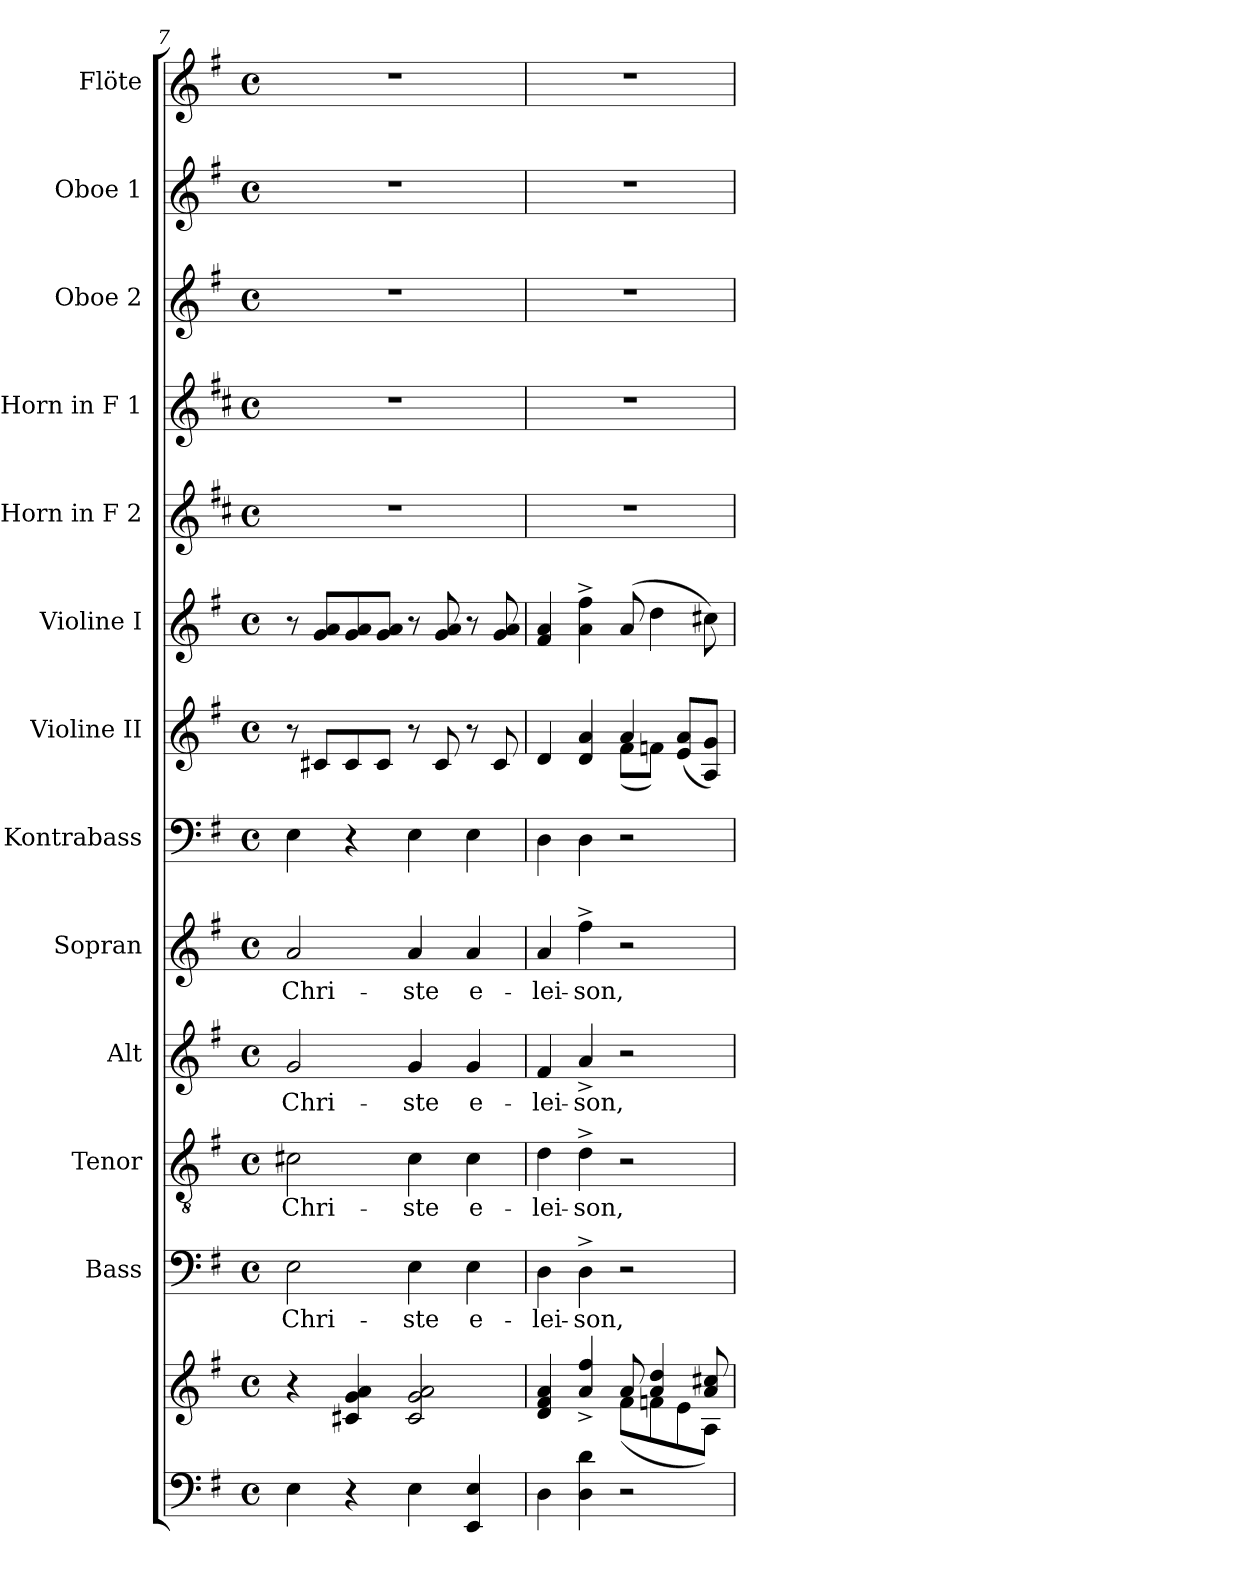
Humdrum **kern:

**kern	**kern	**kern	**text	**kern	**text	**kern	**text	**kern	**text	**kern	**kern	**kern	**kern	**kern	**kern	**kern	**kern
*part13	*part13	*part12	*part12	*part11	*part11	*part10	*part10	*part9	*part9	*part8	*part7	*part6	*part5	*part4	*part3	*part2	*part1
*staff14	*staff13	*staff12	*staff12	*staff11	*staff11	*staff10	*staff10	*staff9	*staff9	*staff8	*staff7	*staff6	*staff5	*staff4	*staff3	*staff2	*staff1
*	*	*I"Bass	*	*I"Tenor	*	*I"Alt	*	*I"Sopran	*	*I"Kontrabass	*I"Violine II	*I"Violine I	*I"Horn in F 2	*I"Horn in F 1	*I"Oboe 2	*I"Oboe 1	*I"Flöte
*	*	*I'B.	*	*I'T.	*	*I'A.	*	*I'S.	*	*I'Kb.	*I'Vl. II	*I'Vl. I	*	*	*I'Ob. 2	*I'Ob. 1	*I'Fl.
*clefF4	*clefG2	*clefF4	*	*clefGv2	*	*clefG2	*	*clefG2	*	*clefF4	*clefG2	*clefG2	*clefG2	*clefG2	*clefG2	*clefG2	*clefG2
*	*	*	*	*	*	*	*	*	*	*ITrd7c12	*	*	*ITrd4c7	*ITrd4c7	*	*	*
*k[f#]	*k[f#]	*k[f#]	*	*k[f#]	*	*k[f#]	*	*k[f#]	*	*k[f#]	*k[f#]	*k[f#]	*k[f#]	*k[f#]	*k[f#]	*k[f#]	*k[f#]
*G:	*G:	*G:	*	*G:	*	*G:	*	*G:	*	*G:	*G:	*G:	*G:	*G:	*G:	*G:	*G:
*M4/4	*M4/4	*M4/4	*	*M4/4	*	*M4/4	*	*M4/4	*	*M4/4	*M4/4	*M4/4	*M4/4	*M4/4	*M4/4	*M4/4	*M4/4
*met(c)	*met(c)	*met(c)	*	*met(c)	*	*met(c)	*	*met(c)	*	*met(c)	*met(c)	*met(c)	*met(c)	*met(c)	*met(c)	*met(c)	*met(c)
=7	=7	=7	=7	=7	=7	=7	=7	=7	=7	=7	=7	=7	=7	=7	=7	=7	=7
!	!	!	!LO:LY:b	!	!LO:LY:b	!	!LO:LY:b	!	!LO:LY:b	!	!	!	!	!	!	!	!
4E\	4r	2E\	Chri-	2c#X\	Chri-	2g/	Chri-	2a/	Chri-	4EE\	8r	8r	1r	1r	1r	1r	1r
.	.	.	.	.	.	.	.	.	.	.	8c#X/L	8g/ 8a/L	.	.	.	.	.
4r	4c#X/ 4g/ 4a/	.	.	.	.	.	.	.	.	4r	8c#/	8g/ 8a/	.	.	.	.	.
.	.	.	.	.	.	.	.	.	.	.	8c#/J	8g/ 8a/J	.	.	.	.	.
!	!	!	!LO:LY:b	!	!LO:LY:b	!	!LO:LY:b	!	!LO:LY:b	!	!	!	!	!	!	!	!
4E\	2c#/ 2g/ 2a/	4E\	-ste	4c#\	-ste	4g/	-ste	4a/	-ste	4EE\	8r	8r	.	.	.	.	.
.	.	.	.	.	.	.	.	.	.	.	8c#/	8g/ 8a/	.	.	.	.	.
!	!	!	!LO:LY:b	!	!LO:LY:b	!	!LO:LY:b	!	!LO:LY:b	!	!	!	!	!	!	!	!
4EE/ 4E/	.	4E\	e-	4c#\	e-	4g/	e-	4a/	e-	4EE\	8r	8r	.	.	.	.	.
.	.	.	.	.	.	.	.	.	.	.	8c#/	8g/ 8a/	.	.	.	.	.
=8	=8	=8	=8	=8	=8	=8	=8	=8	=8	=8	=8	=8	=8	=8	=8	=8	=8
*	*^	*	*	*	*	*	*	*	*	*	*	*	*	*	*	*	*
!	!	!	!	!LO:LY:b	!	!LO:LY:b	!	!LO:LY:b	!	!LO:LY:b	!	!	!	!	!	!	!	!
*	*	*	*	*	*	*	*	*	*	*	*	*^	*	*	*	*	*	*
4D\	4d/ 4f#/ 4a/	2ryy	4D\	-lei-	4d\	-lei-	4f#/	-lei-	4a/	-lei-	4DD\	4d/	2ryy	4f#/ 4a/	1r	1r	1r	1r	1r
!	!	!	!	!LO:LY:b	!	!LO:LY:b	!	!LO:LY:b	!	!LO:LY:b	!	!	!	!	!	!	!	!	!
4D\ 4d\	4a/^< 4ff#/^<	.	4D^>\	-son,	4d^>\	-son,	4a^>/	-son,	4ff#^>\	-son,	4DD\	4d/ 4a/	.	4a\^> 4ff#\^>	.	.	.	.	.
2r	8a/	(<8f#\L	2r	.	2r	.	2r	.	2r	.	2r	4a/	(<8f#\L	(8a/	.	.	.	.	.
.	4a/ 4dd/	8fn\	.	.	.	.	.	.	.	.	.	.	8fn\J)	4dd\	.	.	.	.	.
.	.	8e\	.	.	.	.	.	.	.	.	.	(<8e/ 8a/L	4ryy	.	.	.	.	.	.
.	8a/ 8cc#X/	8A\J)	.	.	.	.	.	.	.	.	.	8A/ 8g/J)	.	8cc#X\)	.	.	.	.	.
*	*v	*v	*	*	*	*	*	*	*	*	*	*v	*v	*	*	*	*	*	*
=	=	=	=	=	=	=	=	=	=	=	=	=	=	=	=	=	=
*-	*-	*-	*-	*-	*-	*-	*-	*-	*-	*-	*-	*-	*-	*-	*-	*-	*-
